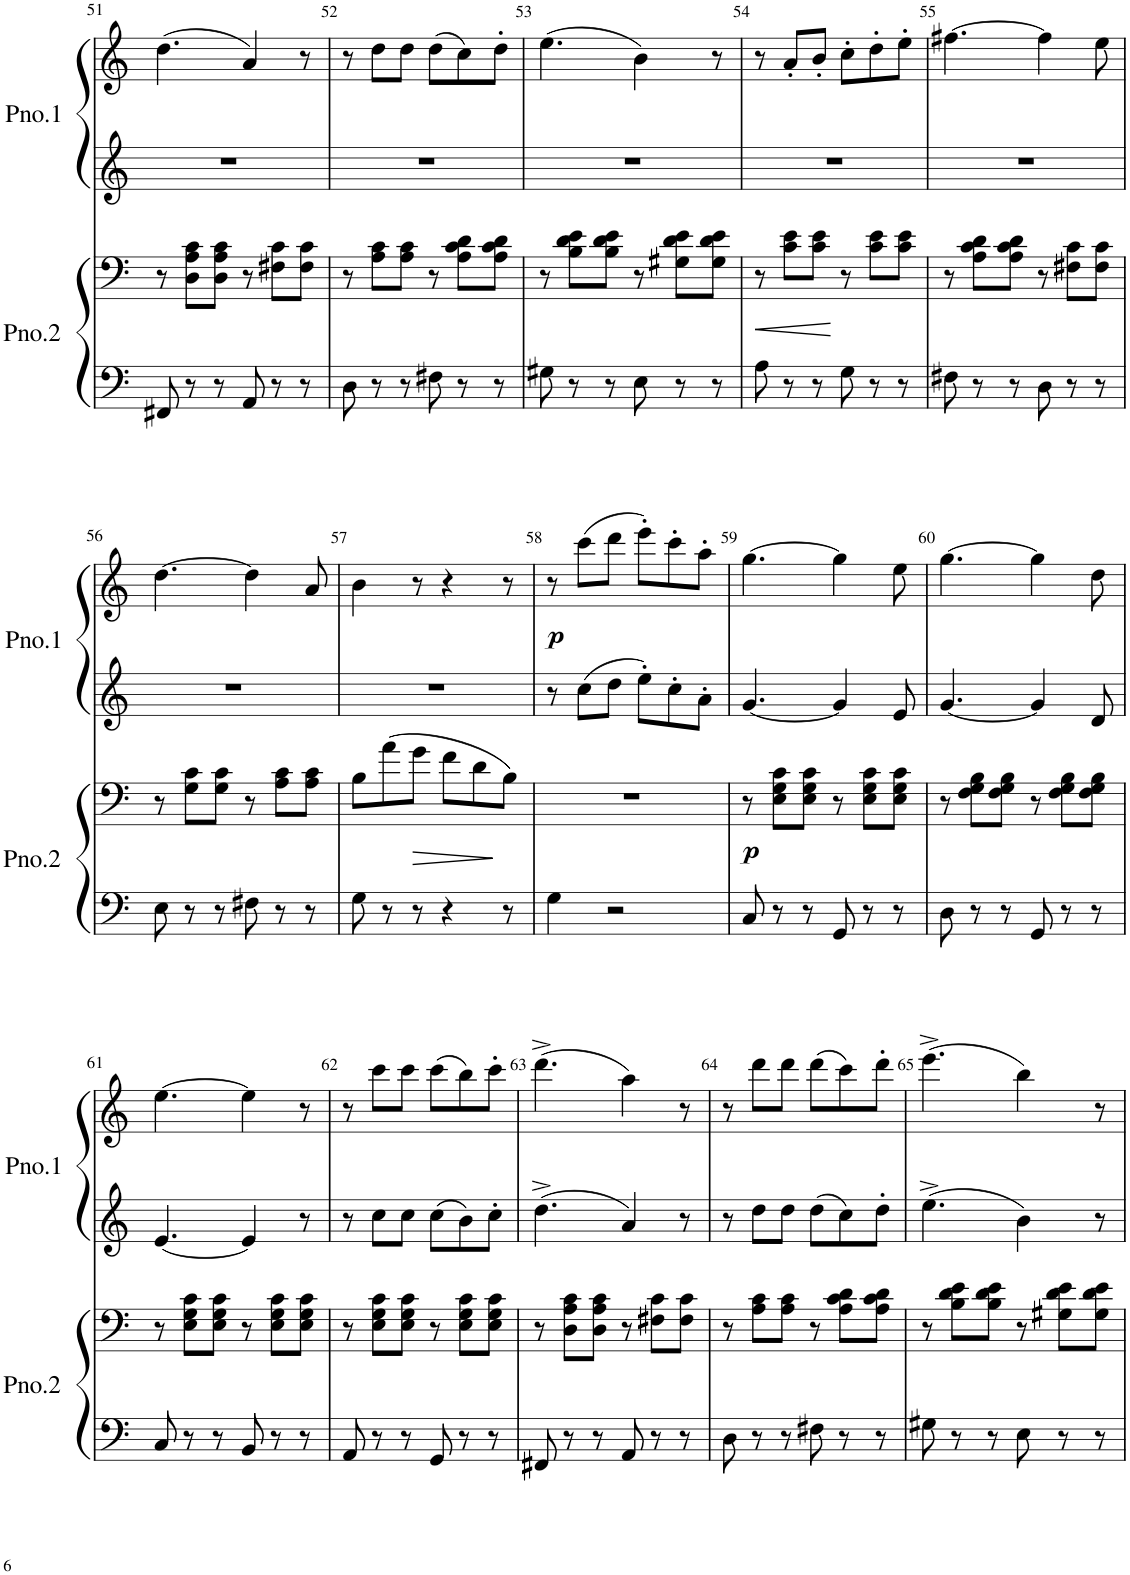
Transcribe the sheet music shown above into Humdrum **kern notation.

**kern	**kern	**dynam	**kern	**kern	**dynam
*part2	*part2	*part2	*part1	*part1	*part1
*staff4	*staff3	*staff3/4	*staff2	*staff1	*staff1/2
*I"Piano 2	*	*	*I"Piano 1	*	*
*I'Pno.2	*	*	*I'Pno.1	*	*
!!LO:PB:g=z
*clefF4	*clefF4	*	*clefG2	*clefG2	*
*k[]	*k[]	*	*k[]	*k[]	*
*M6/8	*M6/8	*	*M6/8	*M6/8	*
=51	=51	=51	=51	=51	=51
8FF#X/	8r	.	2.r	(4.dd\	.
8r	8D\ 8A\ 8c\L	.	.	.	.
8r	8D\ 8A\ 8c\J	.	.	.	.
8AA/	8r	.	.	4a/)	.
8r	8F#X\ 8c\L	.	.	.	.
8r	8F#\ 8c\J	.	.	8r	.
=52	=52	=52	=52	=52	=52
8D\	8r	.	2.r	8r	.
8r	8A\ 8c\L	.	.	8dd\L	.
8r	8A\ 8c\J	.	.	8dd\J	.
8F#X\	8r	.	.	(8dd\L	.
8r	8A\ 8c\ 8d\L	.	.	8cc\)	.
8r	8A\ 8c\ 8d\J	.	.	8dd'\J	.
=53	=53	=53	=53	=53	=53
8G#X\	8r	.	2.r	(4.ee\	.
8r	8B\ 8d\ 8e\L	.	.	.	.
8r	8B\ 8d\ 8e\J	.	.	.	.
8E\	8r	.	.	4b\)	.
8r	8G#X\ 8d\ 8e\L	.	.	.	.
8r	8G#\ 8d\ 8e\J	.	.	8r	.
=54	=54	=54	=54	=54	=54
!	!	!LO:HP:b	!	!	!
8A\	8r	<	2.r	8r	.
8r	8c\ 8e\L	.	.	8a'/L	.
8r	8c\ 8e\J	.	.	8b'/J	.
8G\	8r	[	.	8cc'\L	.
8r	8c\ 8e\L	.	.	8dd'\	.
8r	8c\ 8e\J	.	.	8ee'\J	.
=55	=55	=55	=55	=55	=55
8F#X\	8r	.	2.r	[4.ff#X\	.
8r	8A\ 8c\ 8d\L	.	.	.	.
8r	8A\ 8c\ 8d\J	.	.	.	.
8D\	8r	.	.	4ff#\]	.
8r	8F#X\ 8c\L	.	.	.	.
8r	8F#\ 8c\J	.	.	8ee\	.
!!LO:LB:g=z
=56	=56	=56	=56	=56	=56
8E\	8r	.	2.r	[4.dd\	.
8r	8G\ 8c\L	.	.	.	.
8r	8G\ 8c\J	.	.	.	.
8F#X\	8r	.	.	4dd\]	.
8r	8A\ 8c\L	.	.	.	.
8r	8A\ 8c\J	.	.	8a/	.
=57	=57	=57	=57	=57	=57
8G\	8B\L	.	2.r	4b\	.
8r	(8a\	.	.	.	.
!	!	!LO:HP:b	!	!	!
8r	8g\J	>	.	8r	.
4r	8f\L	.	.	4r	.
.	8d\	.	.	.	.
8r	8B\J)	]	.	8r	.
=58	=58	=58	=58	=58	=58
!	!	!	!	!	!LO:DY:b
4G\	2.r	.	8r	8r	p
.	.	.	8cc\L	(8ccc\L	.
2r	.	.	8dd\J	8ddd\J	.
.	.	.	8ee'\L	8eee'\L)	.
.	.	.	8cc'\	8ccc'\	.
.	.	.	8a'\J	8aa'\J	.
=59	=59	=59	=59	=59	=59
!	!	!LO:DY:b	!	!	!
8C/	8r	p	[4.g/	[4.gg\	.
8r	8E\ 8G\ 8c\L	.	.	.	.
8r	8E\ 8G\ 8c\J	.	.	.	.
8GG/	8r	.	4g/]	4gg\]	.
8r	8E\ 8G\ 8c\L	.	.	.	.
8r	8E\ 8G\ 8c\J	.	8e/	8ee\	.
=60	=60	=60	=60	=60	=60
8D\	8r	.	[4.g/	[4.gg\	.
8r	8F\ 8G\ 8B\L	.	.	.	.
8r	8F\ 8G\ 8B\J	.	.	.	.
8GG/	8r	.	4g/]	4gg\]	.
8r	8F\ 8G\ 8B\L	.	.	.	.
8r	8F\ 8G\ 8B\J	.	8d/	8dd\	.
!!LO:LB:g=z
=61	=61	=61	=61	=61	=61
8C/	8r	.	[4.e/	[4.ee\	.
8r	8E\ 8G\ 8c\L	.	.	.	.
8r	8E\ 8G\ 8c\J	.	.	.	.
8BB/	8r	.	4e/]	4ee\]	.
8r	8E\ 8G\ 8c\L	.	.	.	.
8r	8E\ 8G\ 8c\J	.	8r	8r	.
=62	=62	=62	=62	=62	=62
8AA/	8r	.	8r	8r	.
8r	8E\ 8G\ 8c\L	.	8cc\L	8ccc\L	.
8r	8E\ 8G\ 8c\J	.	8cc\J	8ccc\J	.
8GG/	8r	.	8cc\L	(8ccc\L	.
8r	8E\ 8G\ 8c\L	.	8b\	8bb\)	.
8r	8E\ 8G\ 8c\J	.	8cc'\J	8ccc'\J	.
=63	=63	=63	=63	=63	=63
8FF#X/	8r	.	4.dd^\	(4.ddd^\	.
8r	8D\ 8A\ 8c\L	.	.	.	.
8r	8D\ 8A\ 8c\J	.	.	.	.
8AA/	8r	.	4a/	4aa\)	.
8r	8F#X\ 8c\L	.	.	.	.
8r	8F#\ 8c\J	.	8r	8r	.
=64	=64	=64	=64	=64	=64
8D\	8r	.	8r	8r	.
8r	8A\ 8c\L	.	8dd\L	8ddd\L	.
8r	8A\ 8c\J	.	8dd\J	8ddd\J	.
8F#X\	8r	.	8dd\L	(8ddd\L	.
8r	8A\ 8c\ 8d\L	.	8cc\	8ccc\)	.
8r	8A\ 8c\ 8d\J	.	8dd'\J	8ddd'\J	.
=65	=65	=65	=65	=65	=65
8G#X\	8r	.	4.ee^\	(4.eee^\	.
8r	8B\ 8d\ 8e\L	.	.	.	.
8r	8B\ 8d\ 8e\J	.	.	.	.
8E\	8r	.	4b\	4bb\)	.
8r	8G#X\ 8d\ 8e\L	.	.	.	.
8r	8G#\ 8d\ 8e\J	.	8r	8r	.
=	=	=	=	=	=
*-	*-	*-	*-	*-	*-
